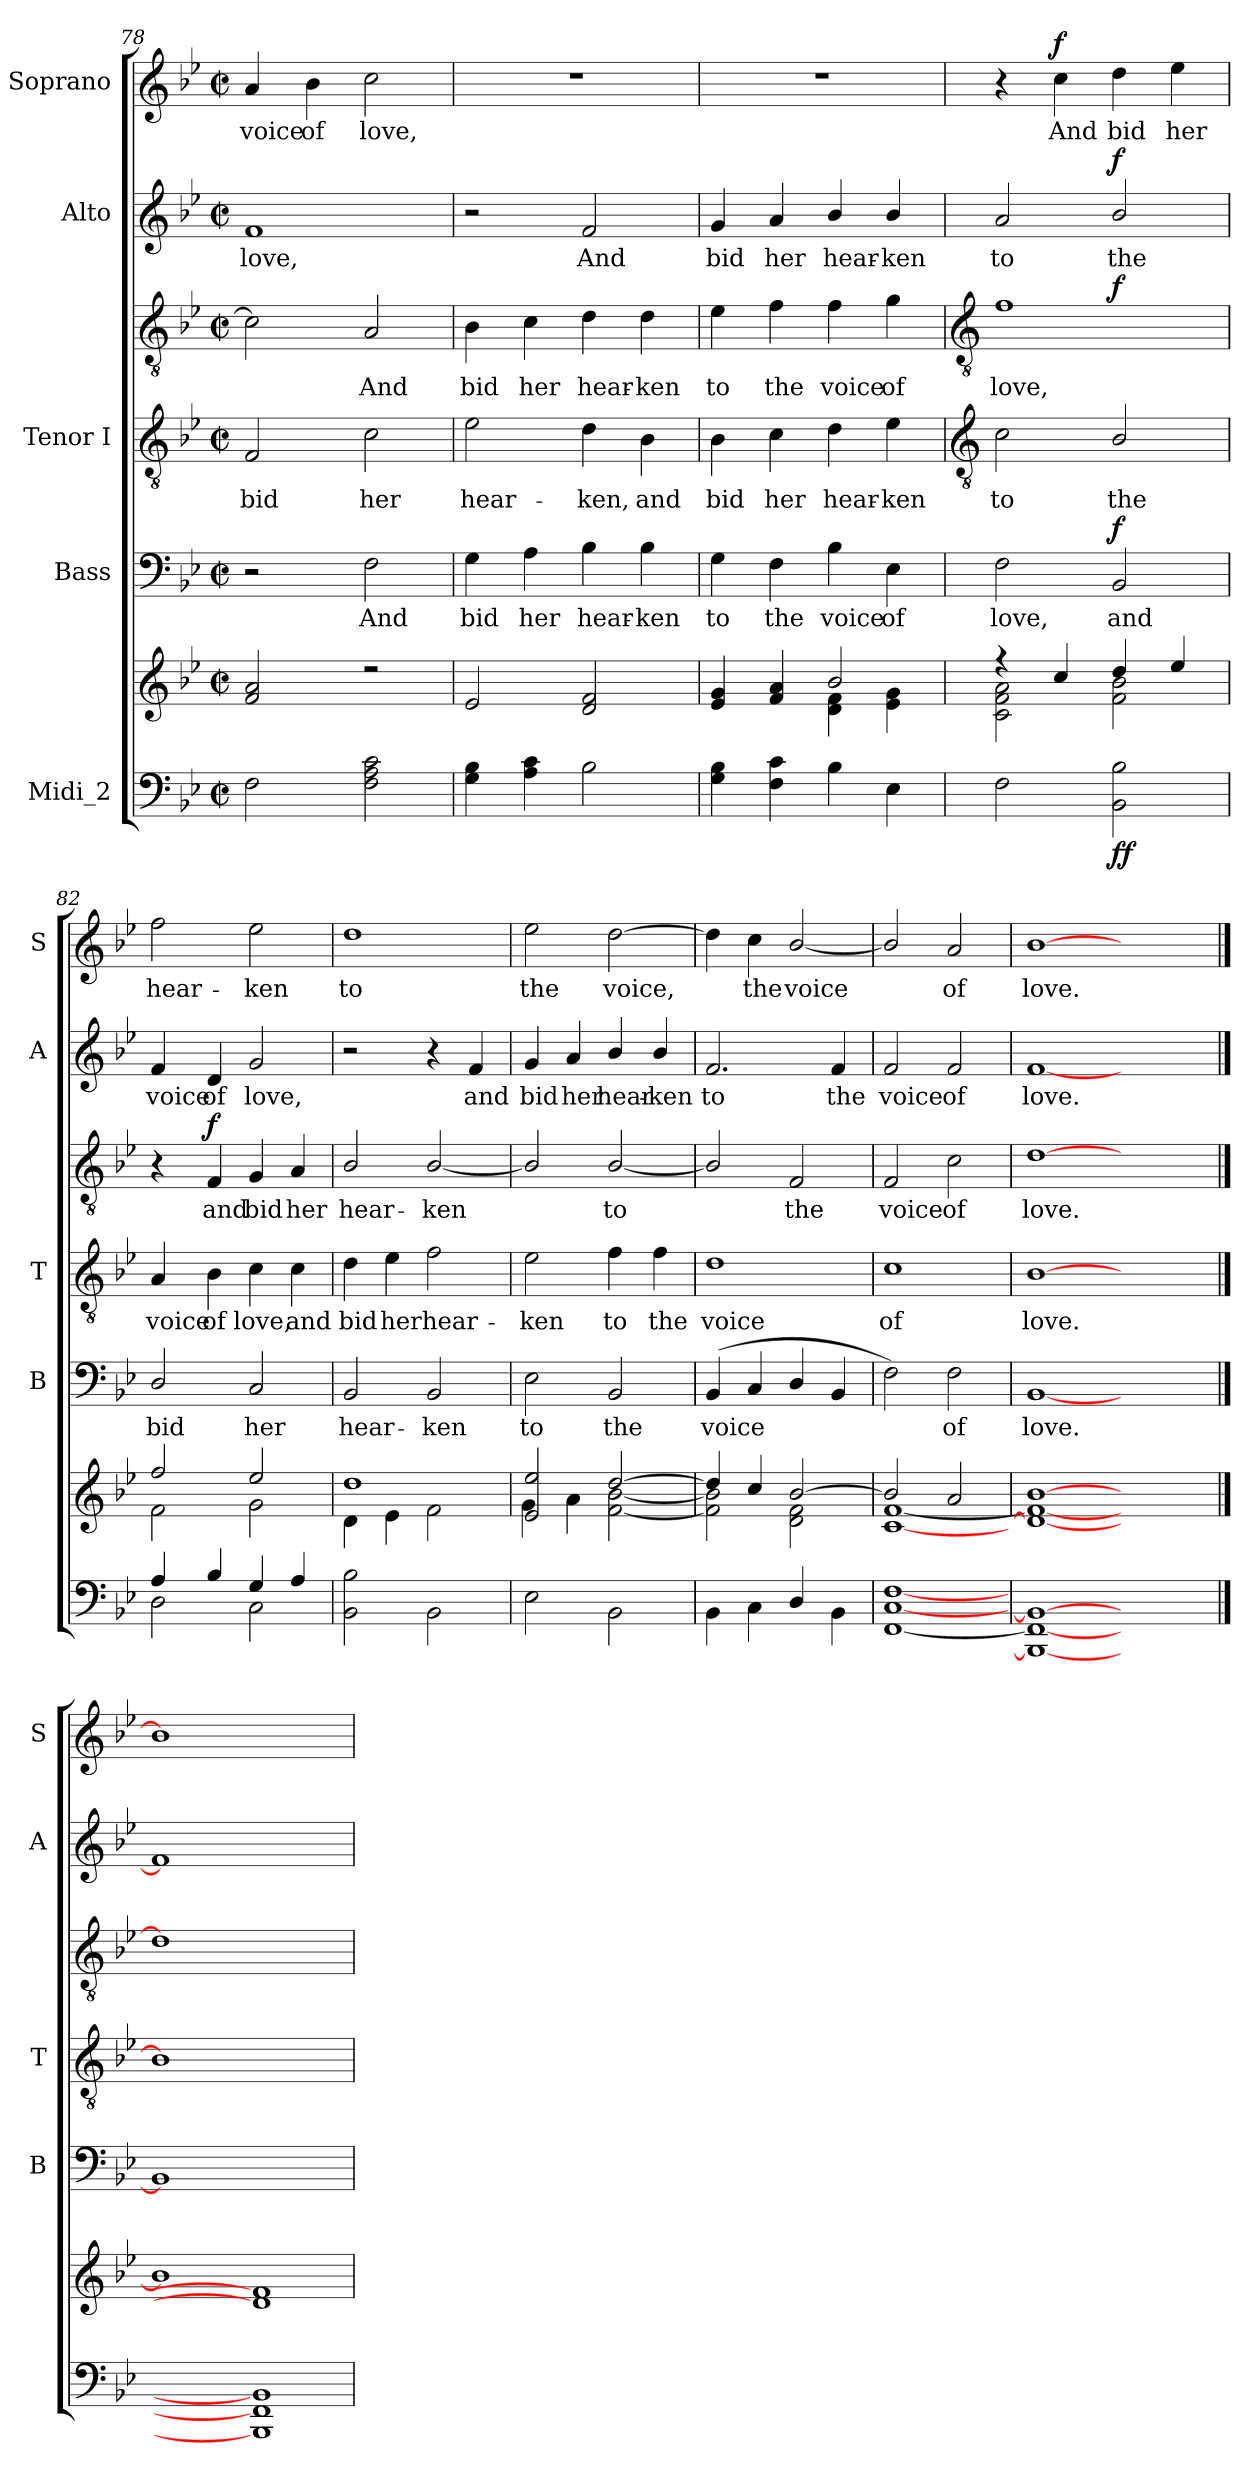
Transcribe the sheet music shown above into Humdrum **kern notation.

**kern	**kern	**dynam	**kern	**text	**dynam	**kern	**text	**kern	**text	**dynam	**kern	**text	**dynam	**kern	**text	**dynam
*part5	*part5	*part5	*part4	*part4	*part4	*part3	*part3	*part3	*part3	*part3	*part2	*part2	*part2	*part1	*part1	*part1
*staff7	*staff6	*staff6/7	*staff5	*staff5	*staff5	*staff4	*staff4	*staff3	*staff3	*staff3/4	*staff2	*staff2	*staff2	*staff1	*staff1	*staff1
*I"Midi_2	*	*	*I"Bass	*	*	*I"Tenor I	*	*	*	*	*I"Alto	*	*	*I"Soprano	*	*
*	*	*	*I'B	*	*	*I'T	*	*	*	*	*I'A	*	*	*I'S	*	*
*clefF4	*clefG2	*	*clefF4	*	*	*clefGv2	*	*clefGv2	*	*	*clefG2	*	*	*clefG2	*	*
*k[b-e-]	*k[b-e-]	*	*k[b-e-]	*	*	*k[b-e-]	*	*k[b-e-]	*	*	*k[b-e-]	*	*	*k[b-e-]	*	*
*B-:	*B-:	*	*B-:	*	*	*B-:	*	*B-:	*	*	*B-:	*	*	*B-:	*	*
*M2/2	*M2/2	*	*M2/2	*	*	*M2/2	*	*M2/2	*	*	*M2/2	*	*	*M2/2	*	*
*met(c|)	*met(c|)	*	*met(c|)	*	*	*met(c|)	*	*met(c|)	*	*	*met(c|)	*	*	*met(c|)	*	*
=78	=78	=78	=78	=78	=78	=78	=78	=78	=78	=78	=78	=78	=78	=78	=78	=78
*^	*^	*	*	*	*	*	*	*	*	*	*	*	*	*	*	*
!	!	!	!	!	!	!	!	!	!LO:LY:b	!	!	!	!	!LO:LY:b	!	!	!LO:LY:b	!
1ryy	2F	2f/ 2a/	1ryy	.	2r	.	.	2F	bid	2c]	.	.	1f	love,	.	4a	voice	.
!	!	!	!	!	!	!	!	!	!	!	!	!	!	!	!	!	!LO:LY:b	!
.	.	.	.	.	.	.	.	.	.	.	.	.	.	.	.	4b-	of	.
!	!	!	!	!	!	!LO:LY:b	!	!	!LO:LY:b	!	!LO:LY:b	!	!	!	!	!	!LO:LY:b	!
.	2F 2A 2c	2r	.	.	2F	And	.	2c	her	2A	And	.	.	.	.	2cc	love,	.
=79	=79	=79	=79	=79	=79	=79	=79	=79	=79	=79	=79	=79	=79	=79	=79	=79	=79	=79
!	!	!	!	!	!	!LO:LY:b	!	!	!LO:LY:b	!	!LO:LY:b	!	!	!	!	!	!	!
1ryy	4G 4B-	2e-/	1ryy	.	4G	bid	.	2e-	hear-	4B-	bid	.	2r	.	.	1r	.	.
!	!	!	!	!	!	!LO:LY:b	!	!	!	!	!LO:LY:b	!	!	!	!	!	!	!
.	4A 4c	.	.	.	4A	her	.	.	.	4c	her	.	.	.	.	.	.	.
!	!	!	!	!	!	!LO:LY:b	!	!	!LO:LY:b	!	!LO:LY:b	!	!	!LO:LY:b	!	!	!	!
.	2B-	2d/ 2f/	.	.	4B-	hear-	.	4d	-ken,	4d	hear-	.	2f	And	.	.	.	.
!	!	!	!	!	!	!LO:LY:b	!	!	!LO:LY:b	!	!LO:LY:b	!	!	!	!	!	!	!
.	.	.	.	.	4B-	-ken	.	4B-	and	4d	-ken	.	.	.	.	.	.	.
=80	=80	=80	=80	=80	=80	=80	=80	=80	=80	=80	=80	=80	=80	=80	=80	=80	=80	=80
!	!	!	!	!	!	!LO:LY:b	!	!	!LO:LY:b	!	!LO:LY:b	!	!	!LO:LY:b	!	!	!	!
1ryy	4G 4B-	4e-/ 4g/	2ryy	.	4G	to	.	4B-	bid	4e-	to	.	4g	bid	.	1r	.	.
!	!	!	!	!	!	!LO:LY:b	!	!	!LO:LY:b	!	!LO:LY:b	!	!	!LO:LY:b	!	!	!	!
.	4F 4c	4f/ 4a/	.	.	4F	the	.	4c	her	4f	the	.	4a	her	.	.	.	.
!	!	!	!	!	!	!LO:LY:b	!	!	!LO:LY:b	!	!LO:LY:b	!	!	!LO:LY:b	!	!	!	!
.	4B-	2b-/	4d\ 4f\	.	4B-	voice	.	4d	hear-	4f	voice	.	4b-/	hear-	.	.	.	.
!	!	!	!	!	!	!LO:LY:b	!	!	!LO:LY:b	!	!LO:LY:b	!	!	!LO:LY:b	!	!	!	!
.	4E-	.	4e-\ 4g\	.	4E-	of	.	4e-	-ken	4g	of	.	4b-/	-ken	.	.	.	.
!!LO:LB:g=z
=81	=81	=81	=81	=81	=81	=81	=81	=81	=81	=81	=81	=81	=81	=81	=81	=81	=81	=81
*	*	*	*	*	*	*	*	*clefGv2	*	*clefGv2	*	*	*	*	*	*	*	*
!	!	!	!	!	!	!LO:LY:b	!	!	!LO:LY:b	!	!LO:LY:b	!	!	!LO:LY:b	!	!	!	!
1ryy	2F	4r	2c\ 2f\ 2a\	.	2F	love,	.	2c	to	1f	love,	.	2a	to	.	4r	.	.
!	!	!	!	!	!	!	!	!	!	!	!	!	!	!	!	!	!LO:LY:b	!LO:DY:b
.	.	4cc/	.	.	.	.	.	.	.	.	.	.	.	.	.	4cc	And	f
!	!	!	!	!LO:DY:b=2	!	!LO:LY:b	!	!	!LO:LY:b	!	!	!	!	!LO:LY:b	!	!	!LO:LY:b	!
!	!	!	!	!LO:DY:n=1:b	!	!	!LO:DY:b	!	!	!	!	!LO:DY:b=2	!	!	!LO:DY:b	!	!	!
.	2BB- 2B-	4dd/	2f\ 2b-\	f f	2BB-	and	f	2B-/	the	.	.	f	2b-/	the	f	4dd	bid	.
!	!	!	!	!	!	!	!	!	!	!	!	!	!	!	!	!	!LO:LY:b	!
.	.	4ee-/	.	.	.	.	.	.	.	.	.	.	.	.	.	4ee-	her	.
=82	=82	=82	=82	=82	=82	=82	=82	=82	=82	=82	=82	=82	=82	=82	=82	=82	=82	=82
!	!	!	!	!	!	!LO:LY:b	!	!	!LO:LY:b	!	!	!	!	!LO:LY:b	!	!	!LO:LY:b	!
4A/	2D\	2ff/	2f\	.	2D/	bid	.	4A	voice	4r	.	.	4f	voice	.	2ff	hear-	.
!	!	!	!	!	!	!	!	!	!LO:LY:b	!	!LO:LY:b	!LO:DY:b	!	!LO:LY:b	!	!	!	!
4B-/	.	.	.	.	.	.	.	4B-	of	4F	and	f	4d	of	.	.	.	.
!	!	!	!	!	!	!LO:LY:b	!	!	!LO:LY:b	!	!LO:LY:b	!	!	!LO:LY:b	!	!	!LO:LY:b	!
4G/	2C\	2ee-/	2g\	.	2C	her	.	4c	love,	4G	bid	.	2g	love,	.	2ee-	-ken	.
!	!	!	!	!	!	!	!	!	!LO:LY:b	!	!LO:LY:b	!	!	!	!	!	!	!
4A/	.	.	.	.	.	.	.	4c	and	4A	her	.	.	.	.	.	.	.
=83	=83	=83	=83	=83	=83	=83	=83	=83	=83	=83	=83	=83	=83	=83	=83	=83	=83	=83
!	!	!	!	!	!	!LO:LY:b	!	!	!LO:LY:b	!	!LO:LY:b	!	!	!	!	!	!LO:LY:b	!
1ryy	2BB- 2B-	1dd/	4d\	.	2BB-	hear-	.	4d	bid	2B-/	hear-	.	2r	.	.	1dd	to	.
!	!	!	!	!	!	!	!	!	!LO:LY:b	!	!	!	!	!	!	!	!	!
.	.	.	4e-\	.	.	.	.	4e-	her	.	.	.	.	.	.	.	.	.
!	!	!	!	!	!	!LO:LY:b	!	!	!LO:LY:b	!	!LO:LY:b	!	!	!	!	!	!	!
.	2BB-	.	2f\	.	2BB-	-ken	.	2f	hear-	[2B-/	-ken	.	4r	.	.	.	.	.
!	!	!	!	!	!	!	!	!	!	!	!	!	!	!LO:LY:b	!	!	!	!
.	.	.	.	.	.	.	.	.	.	.	.	.	4f	and	.	.	.	.
=84	=84	=84	=84	=84	=84	=84	=84	=84	=84	=84	=84	=84	=84	=84	=84	=84	=84	=84
!	!	!	!	!	!	!LO:LY:b	!	!	!LO:LY:b	!	!	!	!	!LO:LY:b	!	!	!LO:LY:b	!
1ryy	2E-	2e-/ 2ee-/	4g\	.	2E-	to	.	2e-	ken	2B-/]	.	.	4g	bid	.	2ee-	the	.
!	!	!	!	!	!	!	!	!	!	!	!	!	!	!LO:LY:b	!	!	!	!
.	.	.	4a\	.	.	.	.	.	.	.	.	.	4a	her	.	.	.	.
!	!	!	!	!	!	!LO:LY:b	!	!	!LO:LY:b	!	!LO:LY:b	!	!	!LO:LY:b	!	!	!LO:LY:b	!
.	2BB-	[2dd/	[2f\ [2b-\	.	2BB-	the	.	4f	to	[2B-/	-to	.	4b-/	hear-	.	[2dd	voice,	.
!	!	!	!	!	!	!	!	!	!LO:LY:b	!	!	!	!	!LO:LY:b	!	!	!	!
.	.	.	.	.	.	.	.	4f	the	.	.	.	4b-/	-ken	.	.	.	.
=85	=85	=85	=85	=85	=85	=85	=85	=85	=85	=85	=85	=85	=85	=85	=85	=85	=85	=85
!	!	!	!	!	!	!LO:LY:b	!	!	!LO:LY:b	!	!	!	!	!LO:LY:b	!	!	!	!
1ryy	4BB-	4dd/]	2f\] 2b-\]	.	(<4BB-	voice	.	1d	voice	2B-/]	.	.	2.f	to	.	4dd]	.	.
!	!	!	!	!	!	!	!	!	!	!	!	!	!	!	!	!	!LO:LY:b	!
.	4C	4cc/	.	.	4C	.	.	.	.	.	.	.	.	.	.	4cc	the	.
!	!	!	!	!	!	!	!	!	!	!	!LO:LY:b	!	!	!	!	!	!LO:LY:b	!
.	4D/	[2b-/	2d\ 2f\	.	4D/	.	.	.	.	2F	the	.	.	.	.	[2b-/	voice	.
!	!	!	!	!	!	!	!	!	!	!	!	!	!	!LO:LY:b	!	!	!	!
.	4BB-	.	.	.	4BB-	.	.	.	.	.	.	.	4f	the	.	.	.	.
=86	=86	=86	=86	=86	=86	=86	=86	=86	=86	=86	=86	=86	=86	=86	=86	=86	=86	=86
!	!	!	!	!	!	!	!	!	!LO:LY:b	!	!LO:LY:b	!	!	!LO:LY:b	!	!	!	!
1ryy	[1FF [1C [1F	2b-/]	[1c\ [1f\	.	2F)	.	.	1c	of	2F	voice	.	2f	voice	.	2b-/]	.	.
!	!	!	!	!	!	!LO:LY:b	!	!	!	!	!LO:LY:b	!	!	!LO:LY:b	!	!	!LO:LY:b	!
.	.	2a/	.	.	2F	of	.	.	.	2c	of	.	2f	of	.	2a	of	.
=87	=87	=87	=87	=87	=87	=87	=87	=87	=87	=87	=87	=87	=87	=87	=87	=87	=87	=87
!	!	!	!	!	!	!LO:LY:b	!	!	!LO:LY:b	!	!LO:LY:b	!	!	!LO:LY:b	!	!	!LO:LY:b	!
1ryy	1BBB-_ 1FF_ 1BB-_	[1b-/	1d\_ 1f\_	.	[1BB-	love.	.	[1B-	love.	[1d	love.	.	[1f	love.	.	[1b-	love.	.
*v	*v	*	*	*	*	*	*	*	*	*	*	*	*	*	*	*	*	*
*	*v	*v	*	*	*	*	*	*	*	*	*	*	*	*	*	*	*
1ryy	1ryy	.	1ryy	.	.	1ryy	.	1ryy	.	.	1ryy	.	.	1ryy	.	.
==88	==88	==88	==88	==88	==88	==88	==88	==88	==88	==88	==88	==88	==88	==88	==88	==88
1ryy	1b-/]	.	1BB-]	.	.	1B-]	.	1d]	.	.	1f]	.	.	1b-]	.	.
1BBB-] 1FF] 1BB-]	1d\] 1f\]	.	1ryy	.	.	1ryy	.	1ryy	.	.	1ryy	.	.	1ryy	.	.
=	=	=	=	=	=	=	=	=	=	=	=	=	=	=	=	=
*-	*-	*-	*-	*-	*-	*-	*-	*-	*-	*-	*-	*-	*-	*-	*-	*-
